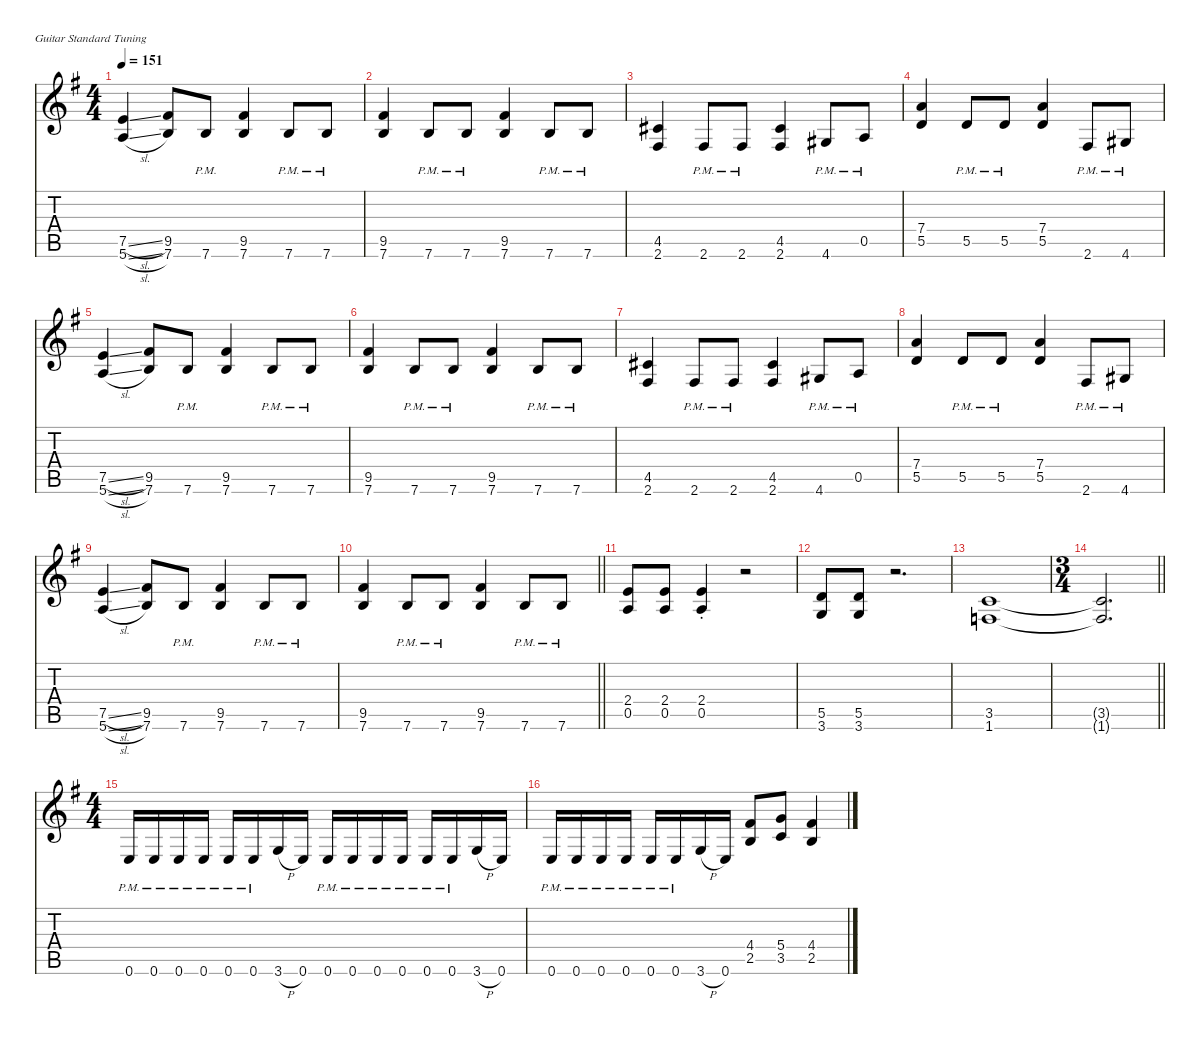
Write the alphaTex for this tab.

\defaultSystemsLayout 4
\hideDynamics
\bracketExtendMode nobrackets
\singleTrackTrackNamePolicy hidden
\multiTrackTrackNamePolicy hidden
\otherSystemsTrackNameOrientation horizontal
\track ("James Hetfield" "dist.guit.") {defaultSystemsLayout 8 instrument distortionguitar}
\staff {score tabs}
\tuning (E4 B3 G3 D3 A2 E2)
\ts (4 4)
\tempo 151
\clef g2
\ks eminor
(7.5{sl acc forcenatural} 5.6{sl acc forcenatural}).4{dy f beam Up} (9.5{acc #} 7.6{acc forcenatural}).8{beam Up} 7.6{pm acc forcenatural}.8{beam Up} (9.5{acc #} 7.6{acc forcenatural}).4{beam Up} 7.6{pm acc forcenatural}.8{beam Up} 7.6{pm acc forcenatural}.8{beam Up} |
(9.5{acc #} 7.6{acc forcenatural}).4{beam Up} 7.6{pm acc forcenatural}.8{beam Up} 7.6{pm acc forcenatural}.8{beam Up} (9.5{acc #} 7.6{acc forcenatural}).4{beam Up} 7.6{pm acc forcenatural}.8{beam Up} 7.6{pm acc forcenatural}.8{beam Up} |
(4.5{acc #} 2.6{acc #}).4{beam Up} 2.6{pm acc #}.8{beam Up} 2.6{pm acc #}.8{beam Up} (4.5{acc #} 2.6{acc #}).4{beam Up} 4.6{pm acc #}.8{beam Up} 0.5{pm acc forcenatural}.8{beam Up} |
(7.4{acc forcenatural} 5.5{acc forcenatural}).4{beam Up} 5.5{pm acc forcenatural}.8{beam Up} 5.5{pm acc forcenatural}.8{beam Up} (7.4{acc forcenatural} 5.5{acc forcenatural}).4{beam Up} 2.6{pm acc #}.8{beam Up} 4.6{pm acc #}.8{beam Up} |
(7.5{sl acc forcenatural} 5.6{sl acc forcenatural}).4{beam Up} (9.5{acc #} 7.6{acc forcenatural}).8{beam Up} 7.6{pm acc forcenatural}.8{beam Up} (9.5{acc #} 7.6{acc forcenatural}).4{beam Up} 7.6{pm acc forcenatural}.8{beam Up} 7.6{pm acc forcenatural}.8{beam Up} |
(9.5{acc #} 7.6{acc forcenatural}).4{beam Up} 7.6{pm acc forcenatural}.8{beam Up} 7.6{pm acc forcenatural}.8{beam Up} (9.5{acc #} 7.6{acc forcenatural}).4{beam Up} 7.6{pm acc forcenatural}.8{beam Up} 7.6{pm acc forcenatural}.8{beam Up} |
(4.5{acc #} 2.6{acc #}).4{beam Up} 2.6{pm acc #}.8{beam Up} 2.6{pm acc #}.8{beam Up} (4.5{acc #} 2.6{acc #}).4{beam Up} 4.6{pm acc #}.8{beam Up} 0.5{pm acc forcenatural}.8{beam Up} |
(7.4{acc forcenatural} 5.5{acc forcenatural}).4{beam Up} 5.5{pm acc forcenatural}.8{beam Up} 5.5{pm acc forcenatural}.8{beam Up} (7.4{acc forcenatural} 5.5{acc forcenatural}).4{beam Up} 2.6{pm acc #}.8{beam Up} 4.6{pm acc #}.8{beam Up} |
(7.5{sl acc forcenatural} 5.6{sl acc forcenatural}).4{beam Up} (9.5{acc #} 7.6{acc forcenatural}).8{beam Up} 7.6{pm acc forcenatural}.8{beam Up} (9.5{acc #} 7.6{acc forcenatural}).4{beam Up} 7.6{pm acc forcenatural}.8{beam Up} 7.6{pm acc forcenatural}.8{beam Up} |
\barLineRight lightlight
(9.5{acc #} 7.6{acc forcenatural}).4{beam Up} 7.6{pm acc forcenatural}.8{beam Up} 7.6{pm acc forcenatural}.8{beam Up} (9.5{acc #} 7.6{acc forcenatural}).4{beam Up} 7.6{pm acc forcenatural}.8{beam Up} 7.6{pm acc forcenatural}.8{beam Up} |
(2.4{acc forcenatural} 0.5{acc forcenatural}).8{beam Up} (2.4{acc forcenatural} 0.5{acc forcenatural}).8{beam Up} (2.4{st acc forcenatural} 0.5{st acc forcenatural}).4{beam Up} r.2{beam Up} |
(5.5{acc forcenatural} 3.6{acc forcenatural}).8{beam Up} (5.5{acc forcenatural} 3.6{acc forcenatural}).8{beam Up} r.2{d beam Up} |
(3.5{acc forcenatural} 1.6{acc forcenatural}).1{beam Up} |
\ts (3 4)
\beaming (8 2 2 2)
\barLineRight lightlight
(3.5{t acc forcenatural} 1.6{t acc forcenatural}).2{d beam Up} |
\ts (4 4)
\beaming (8 2 2 2 2)
0.6{pm acc forcenatural}.16{beam Up} 0.6{pm acc forcenatural}.16{beam Up} 0.6{pm acc forcenatural}.16{beam Up} 0.6{pm acc forcenatural}.16{beam Up} 0.6{pm acc forcenatural}.16{beam Up} 0.6{pm acc forcenatural}.16{beam Up} 3.6{h acc forcenatural}.16{beam Up} 0.6{acc forcenatural}.16{beam Up} 0.6{pm acc forcenatural}.16{beam Up} 0.6{pm acc forcenatural}.16{beam Up} 0.6{pm acc forcenatural}.16{beam Up} 0.6{pm acc forcenatural}.16{beam Up} 0.6{pm acc forcenatural}.16{beam Up} 0.6{pm acc forcenatural}.16{beam Up} 3.6{h acc forcenatural}.16{beam Up} 0.6{acc forcenatural}.16{beam Up} |
0.6{pm acc forcenatural}.16{beam Up} 0.6{pm acc forcenatural}.16{beam Up} 0.6{pm acc forcenatural}.16{beam Up} 0.6{pm acc forcenatural}.16{beam Up} 0.6{pm acc forcenatural}.16{beam Up} 0.6{pm acc forcenatural}.16{beam Up} 3.6{h acc forcenatural}.16{beam Up} 0.6{acc forcenatural}.16{beam Up} (4.4{acc #} 2.5{acc forcenatural}).8{beam Up} (5.4{acc forcenatural} 3.5{acc forcenatural}).8{beam Up} (4.4{acc #} 2.5{acc forcenatural}).4{beam Up}
